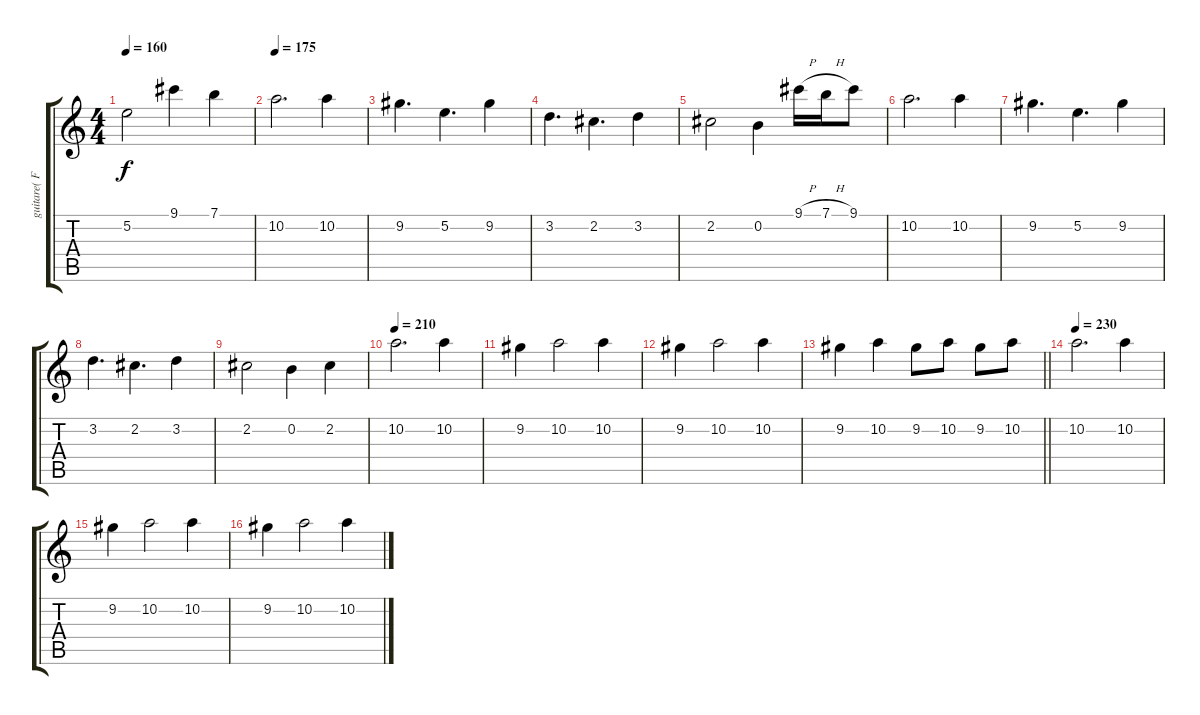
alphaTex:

\track ("guitare( Fred )" "guitare( F") {instrument overdrivenguitar}
\staff {score tabs}
\tuning (E4 B3 G3 D3 A2 E2) {hide}
\ts (4 4)
\tempo 160
\clef g2
\ks c
5.2.2{dy f} 9.1.4 7.1.4 |
\tempo 175
10.2.2{d} 10.2.4 |
9.2.4{d} 5.2.4{d} 9.2.4 |
3.2.4{d} 2.2.4{d} 3.2.4 |
2.2.2 0.2.4 9.1{h}.16 7.1{h}.16 9.1.8 |
10.2.2{d} 10.2.4 |
9.2.4{d} 5.2.4{d} 9.2.4 |
3.2.4{d} 2.2.4{d} 3.2.4 |
2.2.2 0.2.4 2.2.4 |
\tempo 210
10.2.2{d} 10.2.4 |
9.2.4 10.2.2 10.2.4 |
9.2.4 10.2.2 10.2.4 |
\barLineRight lightlight
9.2.4 10.2.4 9.2.8 10.2.8 9.2.8 10.2.8 |
\tempo 230
10.2.2{d} 10.2.4 |
9.2.4 10.2.2 10.2.4 |
9.2.4 10.2.2 10.2.4
